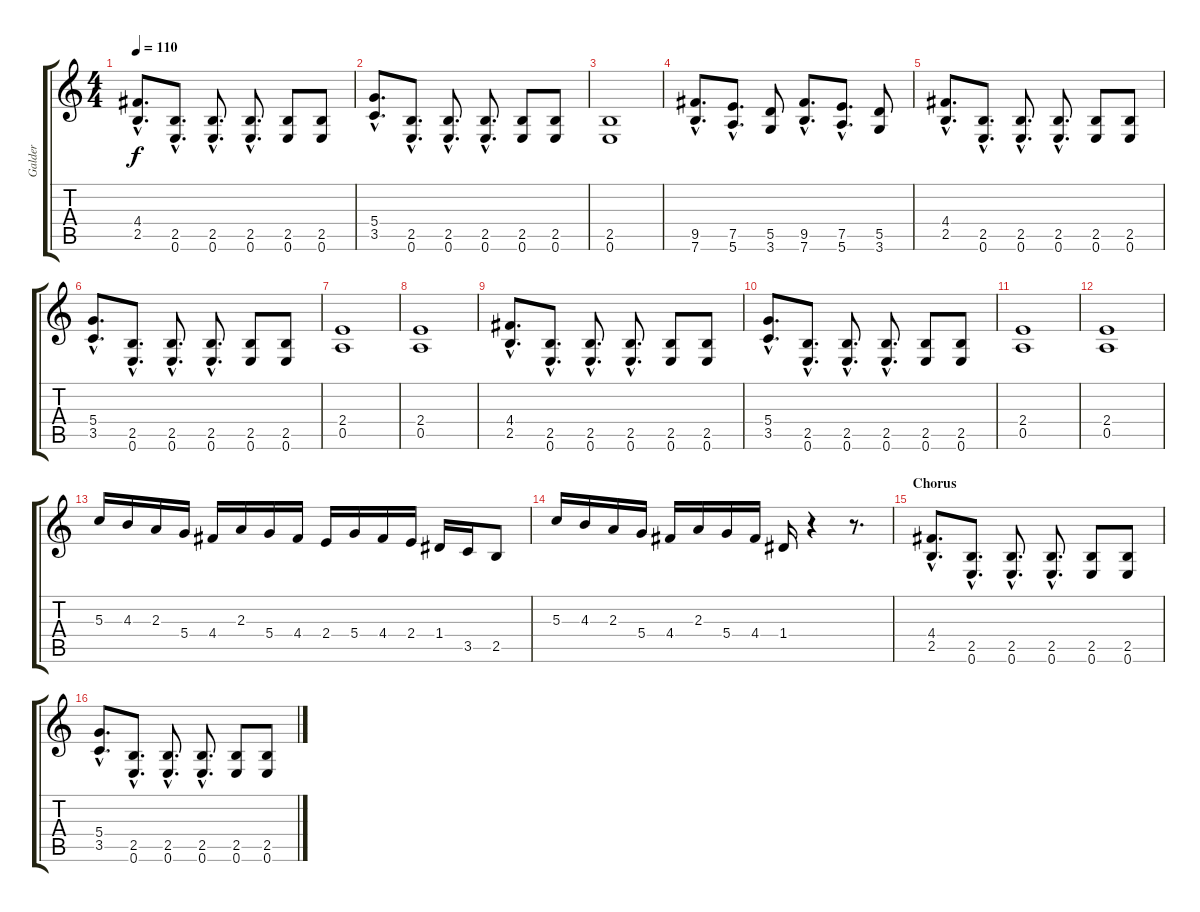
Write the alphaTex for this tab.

\track ("Galder" "Galder") {instrument distortionguitar}
\staff {score tabs}
\tuning (E4 B3 G3 D3 A2 E2) {hide}
\ts (4 4)
\tempo 110
\clef g2
\ks c
(4.4{hac} 2.5{hac}).8{d dy f} (2.5{hac} 0.6{hac}).8{d} (2.5{hac} 0.6{hac}).8{d} (2.5{hac} 0.6{hac}).8{d} (2.5 0.6).8 (2.5 0.6).8 |
(5.4{hac} 3.5{hac}).8{d} (2.5{hac} 0.6{hac}).8{d} (2.5{hac} 0.6{hac}).8{d} (2.5{hac} 0.6{hac}).8{d} (2.5 0.6).8 (2.5 0.6).8 |
(2.5 0.6).1 |
(9.5{hac} 7.6{hac}).8{d} (7.5{hac} 5.6{hac}).8{d} (5.5 3.6).8 (9.5{hac} 7.6{hac}).8{d} (7.5{hac} 5.6{hac}).8{d} (5.5 3.6).8 |
(4.4{hac} 2.5{hac}).8{d} (2.5{hac} 0.6{hac}).8{d} (2.5{hac} 0.6{hac}).8{d} (2.5{hac} 0.6{hac}).8{d} (2.5 0.6).8 (2.5 0.6).8 |
(5.4{hac} 3.5{hac}).8{d} (2.5{hac} 0.6{hac}).8{d} (2.5{hac} 0.6{hac}).8{d} (2.5{hac} 0.6{hac}).8{d} (2.5 0.6).8 (2.5 0.6).8 |
(2.4 0.5).1 |
(2.4 0.5).1 |
(4.4{hac} 2.5{hac}).8{d} (2.5{hac} 0.6{hac}).8{d} (2.5{hac} 0.6{hac}).8{d} (2.5{hac} 0.6{hac}).8{d} (2.5 0.6).8 (2.5 0.6).8 |
(5.4{hac} 3.5{hac}).8{d} (2.5{hac} 0.6{hac}).8{d} (2.5{hac} 0.6{hac}).8{d} (2.5{hac} 0.6{hac}).8{d} (2.5 0.6).8 (2.5 0.6).8 |
(2.4 0.5).1 |
(2.4 0.5).1 |
5.3.16 4.3.16 2.3.16 5.4.16 4.4.16 2.3.16 5.4.16 4.4.16 2.4.16 5.4.16 4.4.16 2.4.16 1.4.16 3.5.16 2.5.8 |
5.3.16 4.3.16 2.3.16 5.4.16 4.4.16 2.3.16 5.4.16 4.4.16 1.4.16 r.4 r.8{d} |
\section ("" "Chorus")
(4.4{hac} 2.5{hac}).8{d} (2.5{hac} 0.6{hac}).8{d} (2.5{hac} 0.6{hac}).8{d} (2.5{hac} 0.6{hac}).8{d} (2.5 0.6).8 (2.5 0.6).8 |
(5.4{hac} 3.5{hac}).8{d} (2.5{hac} 0.6{hac}).8{d} (2.5{hac} 0.6{hac}).8{d} (2.5{hac} 0.6{hac}).8{d} (2.5 0.6).8 (2.5 0.6).8
